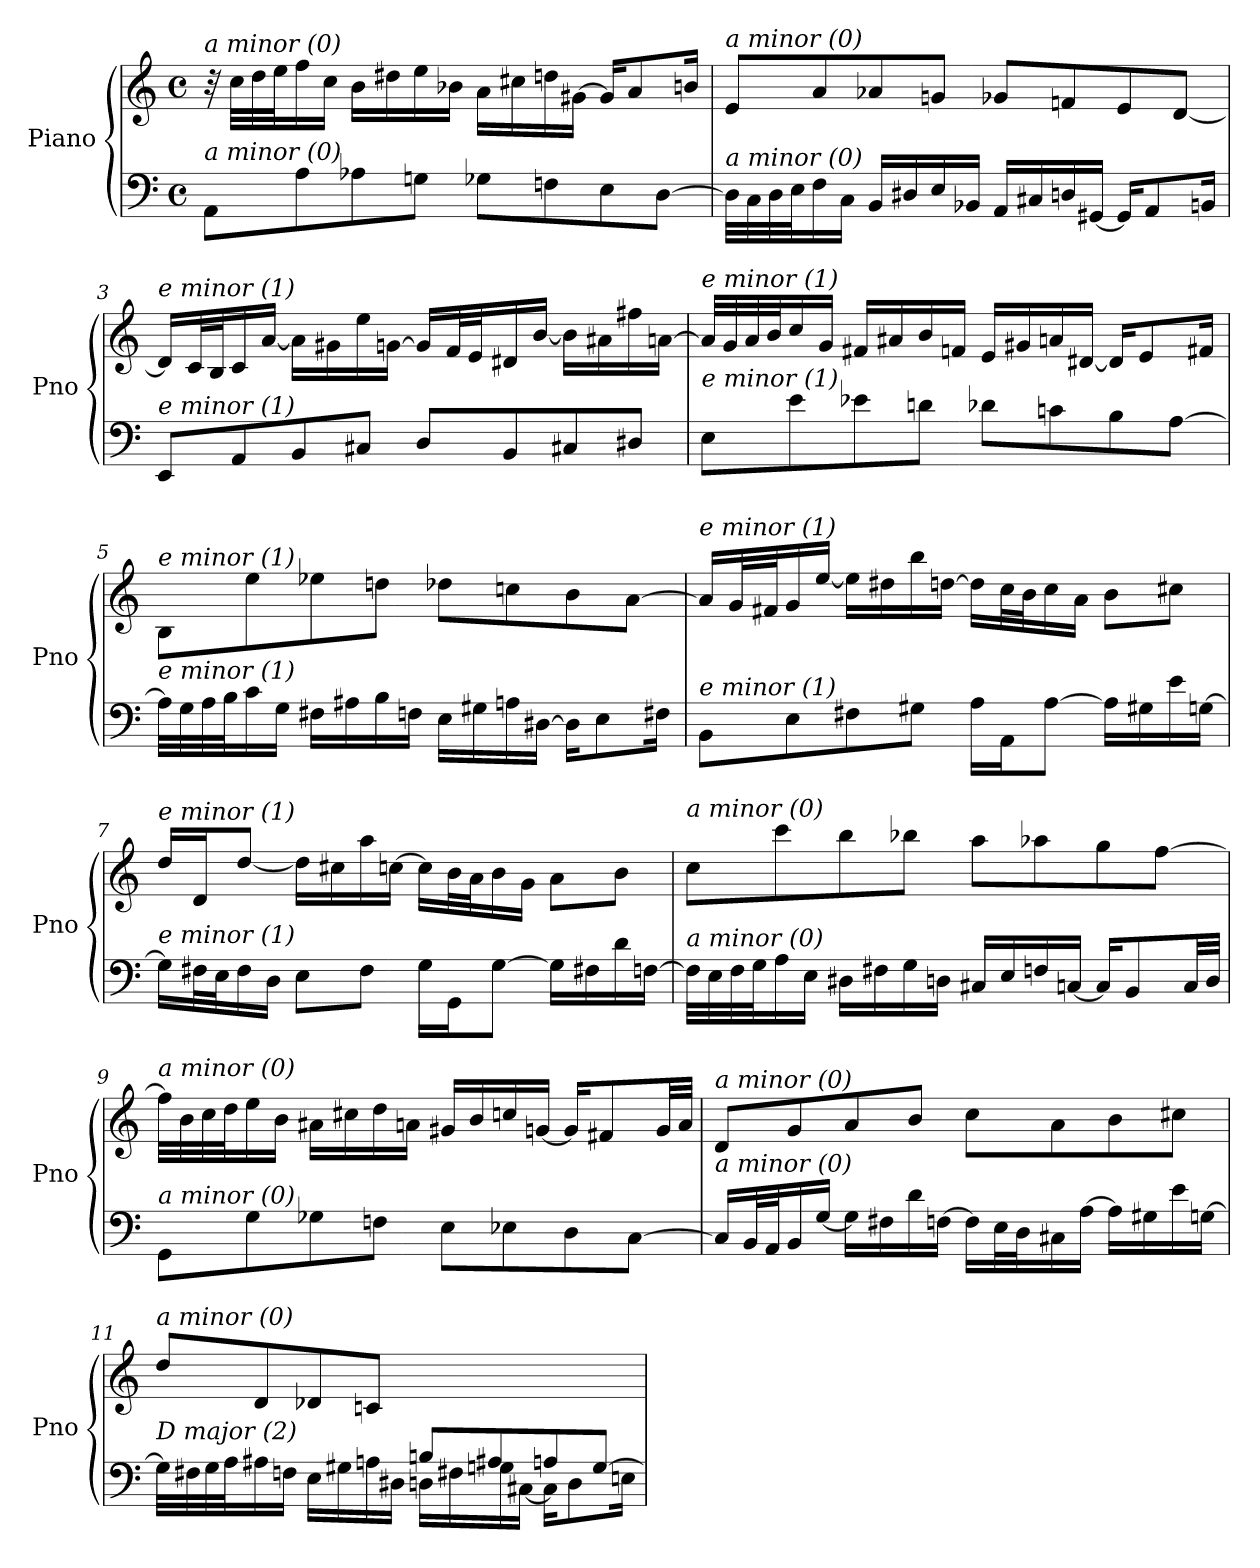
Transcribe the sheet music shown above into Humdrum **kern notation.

**kern	**kern
*part1	*part1
*staff2	*staff1
*I"Piano	*
*I'Pno	*
*clefF4	*clefG2
*k[]	*k[]
*M4/4	*M4/4
*met(c)	*met(c)
=1	=1
!	!LO:TX:i:t=a minor (0)
!LO:TX:i:t=a minor (0)	!
8AA/L	32r
.	32cc\LLL
.	32dd\
.	32ee\J
8A\	16ff\
.	16cc\JJ
8A-Xi\	16b\LL
.	16dd#X\
8Gn\J	16ee\
.	16b-Xj\JJ
8G-Xi\L	16a\LL
.	16cc#X\
8Fn\	16ddn\
.	[16g#X\JJ
8E\	16g#/KL]
.	8a/
[8D\J	.
.	16bn/Jk
=2	=2
!	!LO:TX:i:t=a minor (0)
!LO:TX:i:t=a minor (0)	!
32D\LLL]	8e/L
32C\	.
32D\	.
32E\J	.
16F\	8a/
16C\JJ	.
16BB/LL	8a-Xi/
16D#X/	.
16E/	8gn/J
16BB-Xj/JJ	.
16AA/LL	8g-Xi/L
16C#X/	.
16Dn/	8fn/
[16GG#X/JJ	.
16GG#/KL]	8e/
8AA/	.
.	[8d/J
16BBn/Jk	.
!!LO:LB:g=z
=3	=3
!	!LO:TX:i:t=e minor (1)
!LO:TX:i:t=e minor (1)	!
8EE/L	16d/LL]
.	32c/L
.	32B/J
8AA/	16c/
.	[16a/JJ
8BB/	16a\LL]
.	16g#X\
8C#X/J	16ee\
.	[16gn\JJ
8D/L	16g/LL]
.	32f/L
.	32e/J
8BB/	16d#X/
.	[16b/JJ
8C#X/	16b\LL]
.	16a#X\
8D#X/J	16ff#X\
.	[16an\JJ
=4	=4
!	!LO:TX:i:t=e minor (1)
!LO:TX:i:t=e minor (1)	!
8E\L	32a/LLL]
.	32g/
.	32a/
.	32b/J
8e\	16cc/
.	16g/JJ
8e-Xi\	16f#X/LL
.	16a#X/
8dn\J	16b/
.	16fn/JJ
8d-Xi\L	16e/LL
.	16g#X/
8cn\	16an/
.	[16d#X/JJ
8B\	16d#/KL]
.	8e/
[8A\J	.
.	16f#X/Jk
!!LO:LB:g=z
=5	=5
!	!LO:TX:i:t=e minor (1)
!LO:TX:i:t=e minor (1)	!
32A\LLL]	8B/L
32G\	.
32A\	.
32B\J	.
16c\	8ee\
16G\JJ	.
16F#X\LL	8ee-Xi\
16A#X\	.
16B\	8ddn\J
16Fn\JJ	.
16E\LL	8dd-Xi\L
16G#X\	.
16An\	8ccn\
[16D#X\JJ	.
16D#\KL]	8b\
8E\	.
.	[8a\J
16F#X\Jk	.
=6	=6
!	!LO:TX:i:t=e minor (1)
!LO:TX:i:t=e minor (1)	!
8BB\L	16a/LL]
.	32g/L
.	32f#X/J
8E\	16g/
.	[16ee/JJ
8F#X\	16ee\LL]
.	16dd#X\
8G#X\J	16bb\
.	[16ddn\JJ
16A\LL	16dd\LL]
16AA\J	32cc\L
.	32b\J
[8A\J	16cc\
.	16a\JJ
16A\LL]	8b\L
16G#X\	.
16e\	8cc#X\J
[16Gn\JJ	.
!!LO:LB:g=z
=7	=7
!	!LO:TX:i:t=e minor (1)
!LO:TX:i:t=e minor (1)	!
16G\LL]	16dd/LL
32F#X\L	16d/J
32E\J	.
16F#\	[8dd/J
16D\JJ	.
8E\L	16dd\LL]
.	16cc#X\
8F#\J	16aa\
.	[16ccn\JJ
16G\LL	16cc\LL]
16GG\J	32b\L
.	32a\J
[8G\J	16b\
.	16g\JJ
16G\LL]	8a\L
16F#X\	.
16d\	8b\J
[16Fn\JJ	.
=8	=8
!	!LO:TX:i:t=a minor (0)
!LO:TX:i:t=a minor (0)	!
32F\LLL]	8cc\L
32E\	.
32F\	.
32G\J	.
16A\	8ccc\
16E\JJ	.
16D#X\LL	8bb\
16F#X\	.
16G\	8bb-Xj\J
16Dn\JJ	.
16C#X/LL	8aa\L
16E/	.
16Fn/	8aa-Xj\
[16Cn/JJ	.
16C/KL]	8gg\
8BB/	.
.	[8ff\J
32C/LL	.
32D/JJJ	.
!!LO:LB:g=z
=9	=9
!	!LO:TX:i:t=a minor (0)
!LO:TX:i:t=a minor (0)	!
8GG\L	32ff\LLL]
.	32b\
.	32cc\
.	32dd\J
8G\	16ee\
.	16b\JJ
8G-Xi\	16a#X\LL
.	16cc#X\
8Fn\J	16dd\
.	16an\JJ
8E\L	16g#X/LL
.	16b/
8E-Xj\	16ccn/
.	[16gn/JJ
8D\	16g/KL]
.	8f#X/
[8C\J	.
.	32g/LL
.	32a/JJJ
=10	=10
!	!LO:TX:i:t=a minor (0)
!LO:TX:i:t=a minor (0)	!
16C/LL]	8d/L
32BB/L	.
32AA/J	.
16BB/	8g/
[16G/JJ	.
16G\LL]	8a/
16F#X\	.
16d\	8b/J
[16Fn\JJ	.
16F\LL]	8cc\L
32E\L	.
32D\J	.
16C#X\	8a\
[16A\JJ	.
16A\LL]	8b\
16G#X\	.
16e\	8cc#X\J
[16Gn\JJ	.
!!LO:PB:g=z
=11	=11
*^	*
!	!	!LO:TX:i:t=a minor (0)
!LO:TX:i:t=D major (2)	!	!
2ryy	32G\LLL]	8dd/L
.	32F#X\	.
.	32G\	.
.	32A\J	.
.	16A#XZ\	8d/
.	16Fn\JJ	.
.	16E\LL	8d-Xi/
.	16G#X\	.
.	16A\	8cn/J
.	16D#XZ\JJ	.
8Bn/L	16D\LL	2ryy
.	16F#X\	.
8A#XZ/	16Gn\	.
.	[16C#X\JJ	.
8A/	16C#\KL]	.
.	8D\	.
[8G/J	.	.
.	16En\Jk	.
*v	*v	*
=	=
*-	*-
